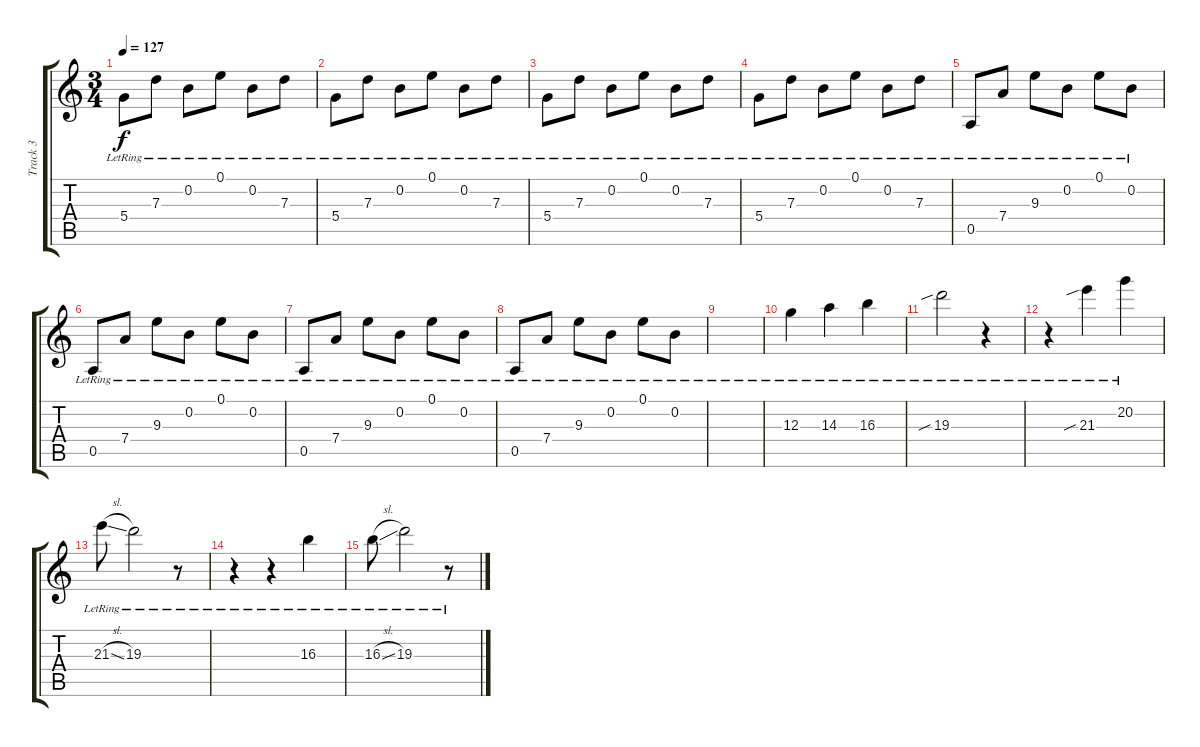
\track ("Track 3" "Track 3") {instrument acousticguitarsteel}
\staff {score tabs}
\tuning (E4 B3 G3 D3 A2 E2) {hide}
\ts (3 4)
\tempo 127
\clef g2
\ks c
5.4{lr}.8{dy f} 7.3{lr}.8 0.2{lr}.8 0.1{lr}.8 0.2{lr}.8 7.3{lr}.8 |
5.4{lr}.8 7.3{lr}.8 0.2{lr}.8 0.1{lr}.8 0.2{lr}.8 7.3{lr}.8 |
5.4{lr}.8 7.3{lr}.8 0.2{lr}.8 0.1{lr}.8 0.2{lr}.8 7.3{lr}.8 |
5.4{lr}.8 7.3{lr}.8 0.2{lr}.8 0.1{lr}.8 0.2{lr}.8 7.3{lr}.8 |
0.5{lr}.8 7.4{lr}.8 9.3{lr}.8 0.2{lr}.8 0.1{lr}.8 0.2{lr}.8 |
0.5{lr}.8 7.4{lr}.8 9.3{lr}.8 0.2{lr}.8 0.1{lr}.8 0.2{lr}.8 |
0.5{lr}.8 7.4{lr}.8 9.3{lr}.8 0.2{lr}.8 0.1{lr}.8 0.2{lr}.8 |
0.5{lr}.8 7.4{lr}.8 9.3{lr}.8 0.2{lr}.8 0.1{lr}.8 0.2{lr}.8 |
|
12.3{lr}.4 14.3{lr}.4 16.3{lr}.4 |
19.3{sib lr}.2 r.4 |
r.4 21.3{sib lr}.4 20.2{lr}.4 |
21.3{sl lr}.8 19.3{lr}.2 r.8 |
r.4 r.4 16.3{lr}.4 |
16.3{sl lr}.8 19.3{lr}.2 r.8
